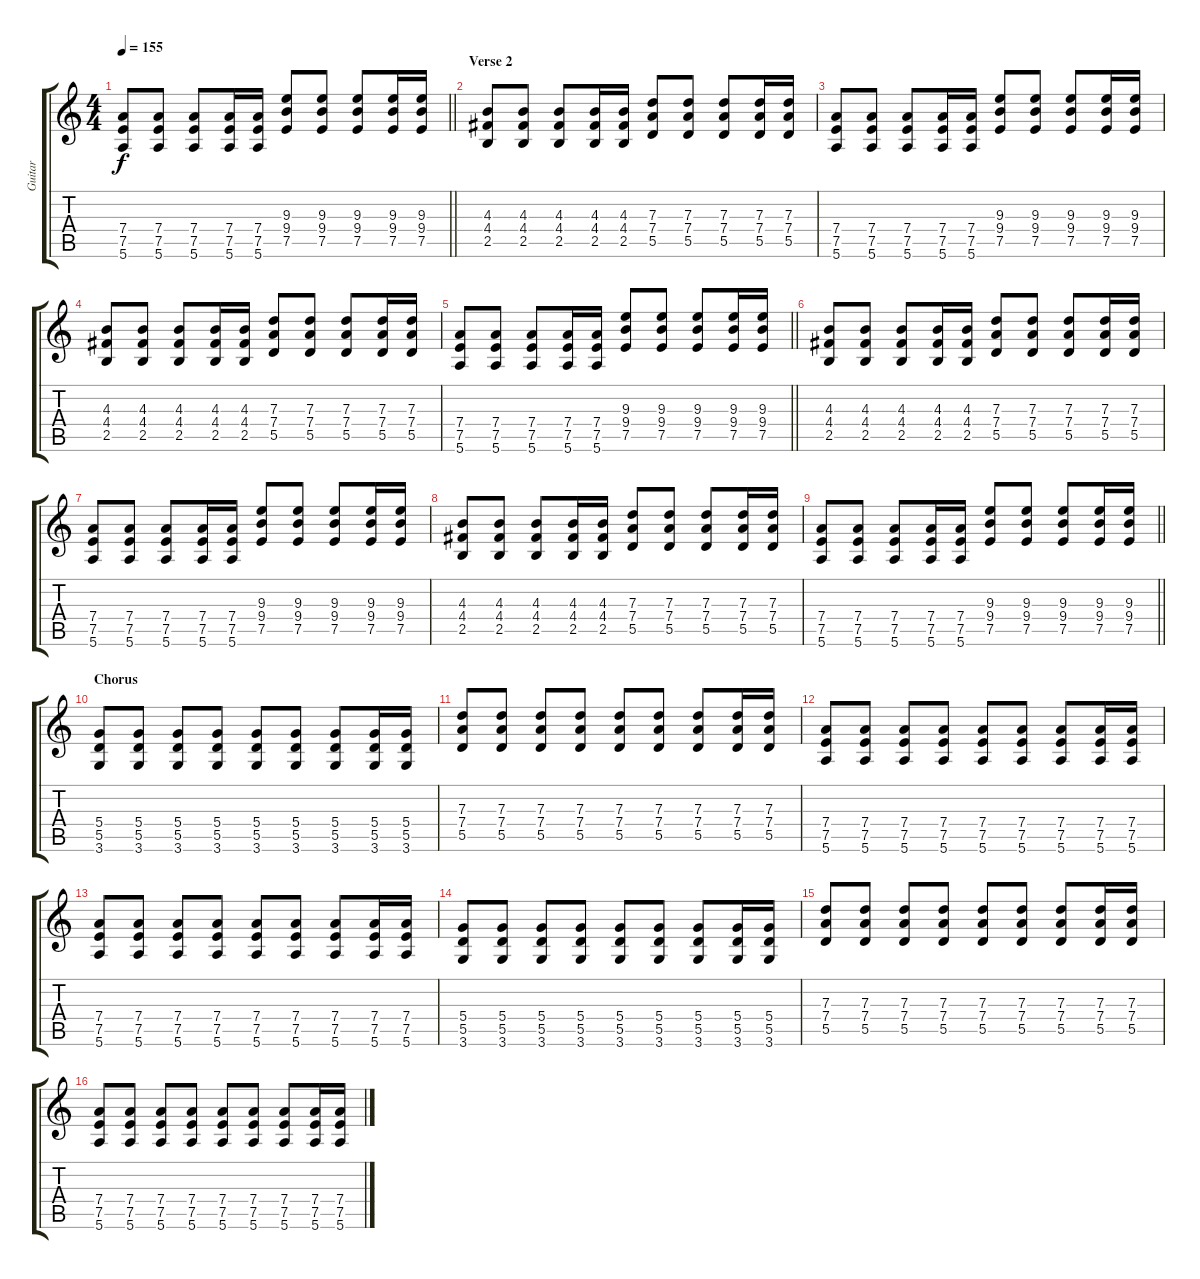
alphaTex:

\track ("Guitar" "Guitar") {instrument overdrivenguitar}
\staff {score tabs}
\tuning (E4 B3 G3 D3 A2 E2) {hide}
\ts (4 4)
\tempo 155
\clef g2
\barLineRight lightlight
\ks c
(7.4 7.5 5.6).8{dy f} (7.4 7.5 5.6).8 (7.4 7.5 5.6).8 (7.4 7.5 5.6).16 (7.4 7.5 5.6).16 (9.3 9.4 7.5).8 (9.3 9.4 7.5).8 (9.3 9.4 7.5).8 (9.3 9.4 7.5).16 (9.3 9.4 7.5).16 |
\section ("" "Verse 2")
(4.3 4.4 2.5).8 (4.3 4.4 2.5).8 (4.3 4.4 2.5).8 (4.3 4.4 2.5).16 (4.3 4.4 2.5).16 (7.3 7.4 5.5).8 (7.3 7.4 5.5).8 (7.3 7.4 5.5).8 (7.3 7.4 5.5).16 (7.3 7.4 5.5).16 |
(7.4 7.5 5.6).8 (7.4 7.5 5.6).8 (7.4 7.5 5.6).8 (7.4 7.5 5.6).16 (7.4 7.5 5.6).16 (9.3 9.4 7.5).8 (9.3 9.4 7.5).8 (9.3 9.4 7.5).8 (9.3 9.4 7.5).16 (9.3 9.4 7.5).16 |
(4.3 4.4 2.5).8 (4.3 4.4 2.5).8 (4.3 4.4 2.5).8 (4.3 4.4 2.5).16 (4.3 4.4 2.5).16 (7.3 7.4 5.5).8 (7.3 7.4 5.5).8 (7.3 7.4 5.5).8 (7.3 7.4 5.5).16 (7.3 7.4 5.5).16 |
\barLineRight lightlight
(7.4 7.5 5.6).8 (7.4 7.5 5.6).8 (7.4 7.5 5.6).8 (7.4 7.5 5.6).16 (7.4 7.5 5.6).16 (9.3 9.4 7.5).8 (9.3 9.4 7.5).8 (9.3 9.4 7.5).8 (9.3 9.4 7.5).16 (9.3 9.4 7.5).16 |
(4.3 4.4 2.5).8 (4.3 4.4 2.5).8 (4.3 4.4 2.5).8 (4.3 4.4 2.5).16 (4.3 4.4 2.5).16 (7.3 7.4 5.5).8 (7.3 7.4 5.5).8 (7.3 7.4 5.5).8 (7.3 7.4 5.5).16 (7.3 7.4 5.5).16 |
(7.4 7.5 5.6).8 (7.4 7.5 5.6).8 (7.4 7.5 5.6).8 (7.4 7.5 5.6).16 (7.4 7.5 5.6).16 (9.3 9.4 7.5).8 (9.3 9.4 7.5).8 (9.3 9.4 7.5).8 (9.3 9.4 7.5).16 (9.3 9.4 7.5).16 |
(4.3 4.4 2.5).8 (4.3 4.4 2.5).8 (4.3 4.4 2.5).8 (4.3 4.4 2.5).16 (4.3 4.4 2.5).16 (7.3 7.4 5.5).8 (7.3 7.4 5.5).8 (7.3 7.4 5.5).8 (7.3 7.4 5.5).16 (7.3 7.4 5.5).16 |
\barLineRight lightlight
(7.4 7.5 5.6).8 (7.4 7.5 5.6).8 (7.4 7.5 5.6).8 (7.4 7.5 5.6).16 (7.4 7.5 5.6).16 (9.3 9.4 7.5).8 (9.3 9.4 7.5).8 (9.3 9.4 7.5).8 (9.3 9.4 7.5).16 (9.3 9.4 7.5).16 |
\section ("" "Chorus")
(5.4 5.5 3.6).8 (5.4 5.5 3.6).8 (5.4 5.5 3.6).8 (5.4 5.5 3.6).8 (5.4 5.5 3.6).8 (5.4 5.5 3.6).8 (5.4 5.5 3.6).8 (5.4 5.5 3.6).16 (5.4 5.5 3.6).16 |
(7.3 7.4 5.5).8 (7.3 7.4 5.5).8 (7.3 7.4 5.5).8 (7.3 7.4 5.5).8 (7.3 7.4 5.5).8 (7.3 7.4 5.5).8 (7.3 7.4 5.5).8 (7.3 7.4 5.5).16 (7.3 7.4 5.5).16 |
(7.4 7.5 5.6).8 (7.4 7.5 5.6).8 (7.4 7.5 5.6).8 (7.4 7.5 5.6).8 (7.4 7.5 5.6).8 (7.4 7.5 5.6).8 (7.4 7.5 5.6).8 (7.4 7.5 5.6).16 (7.4 7.5 5.6).16 |
(7.4 7.5 5.6).8 (7.4 7.5 5.6).8 (7.4 7.5 5.6).8 (7.4 7.5 5.6).8 (7.4 7.5 5.6).8 (7.4 7.5 5.6).8 (7.4 7.5 5.6).8 (7.4 7.5 5.6).16 (7.4 7.5 5.6).16 |
(5.4 5.5 3.6).8 (5.4 5.5 3.6).8 (5.4 5.5 3.6).8 (5.4 5.5 3.6).8 (5.4 5.5 3.6).8 (5.4 5.5 3.6).8 (5.4 5.5 3.6).8 (5.4 5.5 3.6).16 (5.4 5.5 3.6).16 |
(7.3 7.4 5.5).8 (7.3 7.4 5.5).8 (7.3 7.4 5.5).8 (7.3 7.4 5.5).8 (7.3 7.4 5.5).8 (7.3 7.4 5.5).8 (7.3 7.4 5.5).8 (7.3 7.4 5.5).16 (7.3 7.4 5.5).16 |
(7.4 7.5 5.6).8 (7.4 7.5 5.6).8 (7.4 7.5 5.6).8 (7.4 7.5 5.6).8 (7.4 7.5 5.6).8 (7.4 7.5 5.6).8 (7.4 7.5 5.6).8 (7.4 7.5 5.6).16 (7.4 7.5 5.6).16
